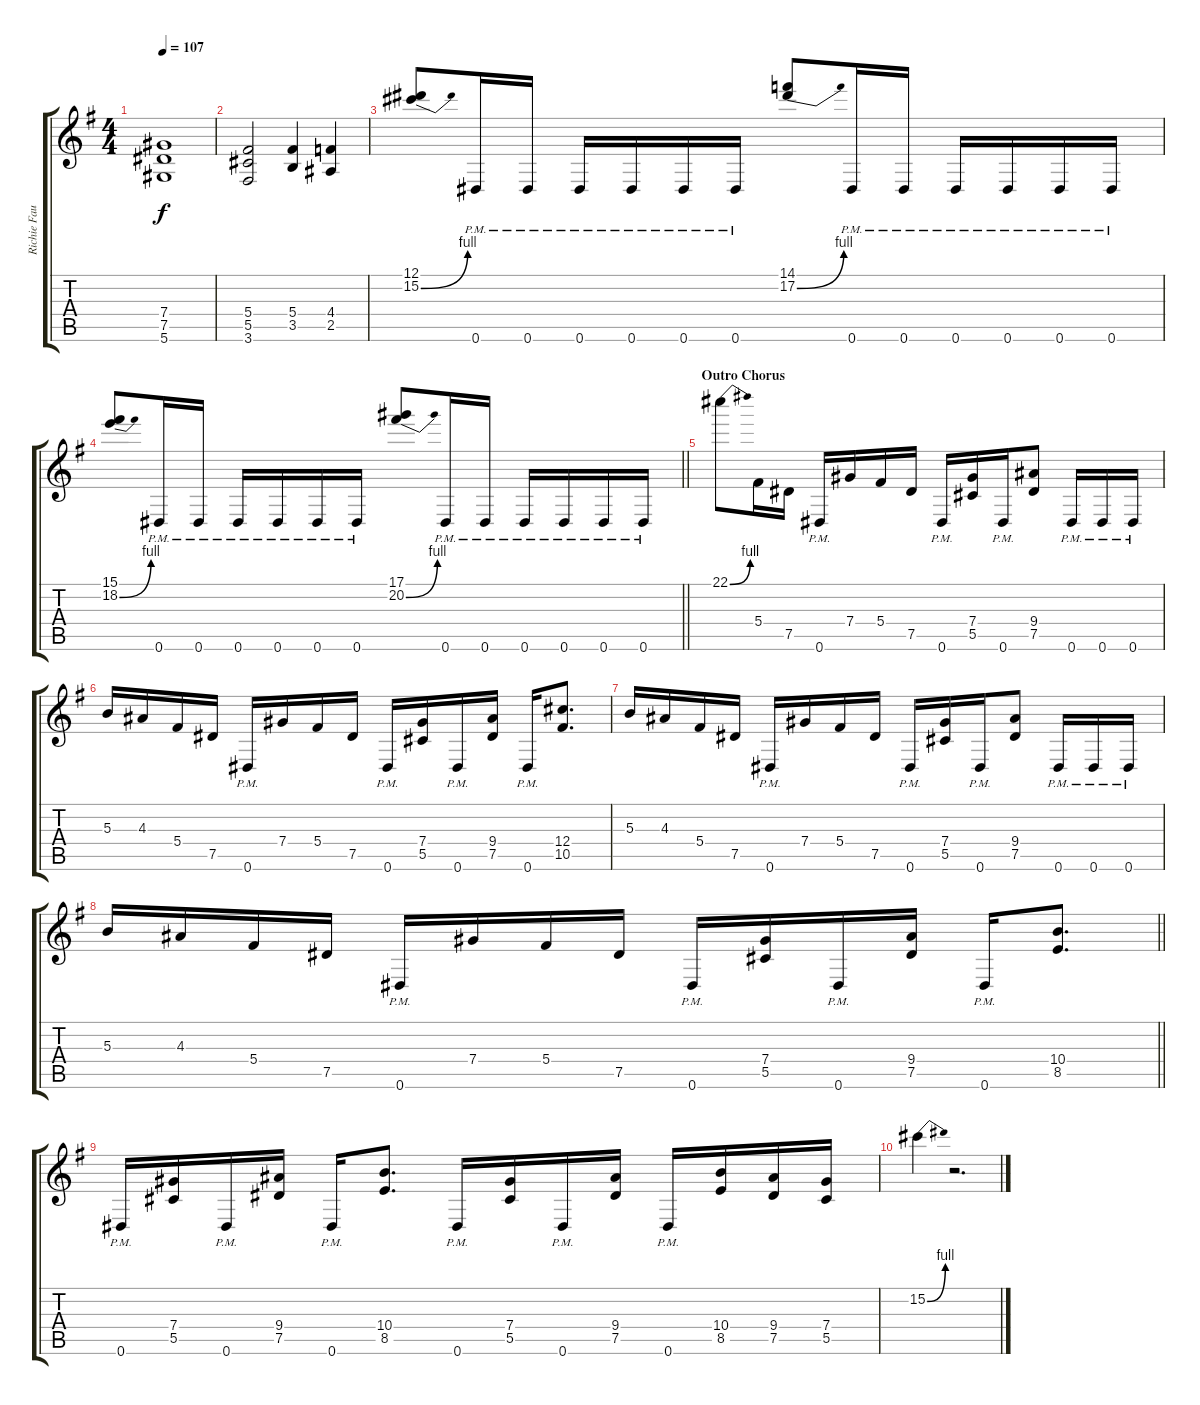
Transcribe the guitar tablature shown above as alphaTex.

\track ("Richie Faulkner" "Richie Fau") {instrument overdrivenguitar}
\staff {score tabs}
\tuning (Eb4 Bb3 Gb3 Db3 Ab2 Eb2) {hide}
\ts (4 4)
\tempo 107
\clef g2
\ks eminor
(7.4 7.5 5.6).1{dy f} |
(5.4 5.5 3.6).2 (5.4 3.5).4 (4.4 2.5).4 |
(12.1 15.2{be (bend 0 0 60 4)}).8 0.6{pm}.16 0.6{pm}.16 0.6{pm}.16 0.6{pm}.16 0.6{pm}.16 0.6{pm}.16 (14.1 17.2{be (bend 0 0 60 4)}).8 0.6{pm}.16 0.6{pm}.16 0.6{pm}.16 0.6{pm}.16 0.6{pm}.16 0.6{pm}.16 |
\barLineRight lightlight
(15.1 18.2{be (bend 0 0 60 4)}).8 0.6{pm}.16 0.6{pm}.16 0.6{pm}.16 0.6{pm}.16 0.6{pm}.16 0.6{pm}.16 (17.1 20.2{be (bend 0 0 60 4)}).8 0.6{pm}.16 0.6{pm}.16 0.6{pm}.16 0.6{pm}.16 0.6{pm}.16 0.6{pm}.16 |
\section ("" "Outro Chorus")
22.1{be (bend 0 0 60 4)}.8 5.4.16{volume 13} 7.5.16 0.6{pm}.16 7.4.16 5.4.16 7.5.16 0.6{pm}.16 (7.4 5.5).16 0.6{pm}.16 (9.4 7.5).8 0.6{pm}.16 0.6{pm}.16 0.6{pm}.16 |
5.3.16 4.3.16 5.4.16 7.5.16 0.6{pm}.16 7.4.16 5.4.16 7.5.16 0.6{pm}.16 (7.4 5.5).16 0.6{pm}.16 (9.4 7.5).16 0.6{pm}.16 (12.4 10.5).8{d} |
5.3.16 4.3.16 5.4.16 7.5.16 0.6{pm}.16 7.4.16 5.4.16 7.5.16 0.6{pm}.16 (7.4 5.5).16 0.6{pm}.16 (9.4 7.5).8 0.6{pm}.16 0.6{pm}.16 0.6{pm}.16 |
\barLineRight lightlight
5.3.16 4.3.16 5.4.16 7.5.16 0.6{pm}.16 7.4.16 5.4.16 7.5.16 0.6{pm}.16 (7.4 5.5).16 0.6{pm}.16 (9.4 7.5).16 0.6{pm}.16 (10.4 8.5).8{d} |
0.6{pm}.16 (7.4 5.5).16 0.6{pm}.16 (9.4 7.5).16 0.6{pm}.16 (10.4 8.5).8{d} 0.6{pm}.16 (7.4 5.5).16 0.6{pm}.16 (9.4 7.5).16 0.6{pm}.16 (10.4 8.5).16 (9.4 7.5).16 (7.4 5.5).16 |
15.2{be (bend 0 0 60 4)}.4 r.2{d}
